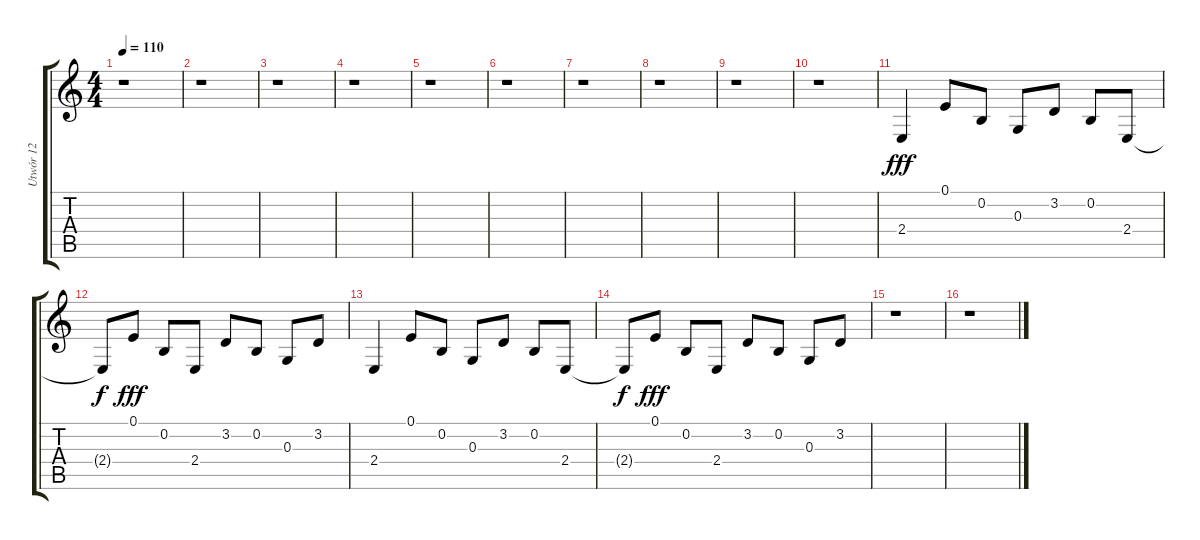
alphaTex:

\track ("Utwór 12" "Utwór 12") {instrument acousticgrandpiano}
\staff {score tabs}
\tuning (E4 B3 G3 D3 A2 E2) {hide}
\ts (4 4)
\tempo 110
\clef g2
\ks c
r.1{dy f} |
r.1 |
r.1 |
r.1 |
r.1 |
r.1 |
r.1 |
r.1 |
r.1 |
r.1 |
2.4.4{dy fff} 0.1.8 0.2.8 0.3.8 3.2.8 0.2.8 2.4.8 |
2.4{t}.8{dy f} 0.1.8{dy fff} 0.2.8 2.4.8 3.2.8 0.2.8 0.3.8 3.2.8 |
2.4.4 0.1.8 0.2.8 0.3.8 3.2.8 0.2.8 2.4.8 |
2.4{t}.8{dy f} 0.1.8{dy fff} 0.2.8 2.4.8 3.2.8 0.2.8 0.3.8 3.2.8 |
r.1 |
r.1
